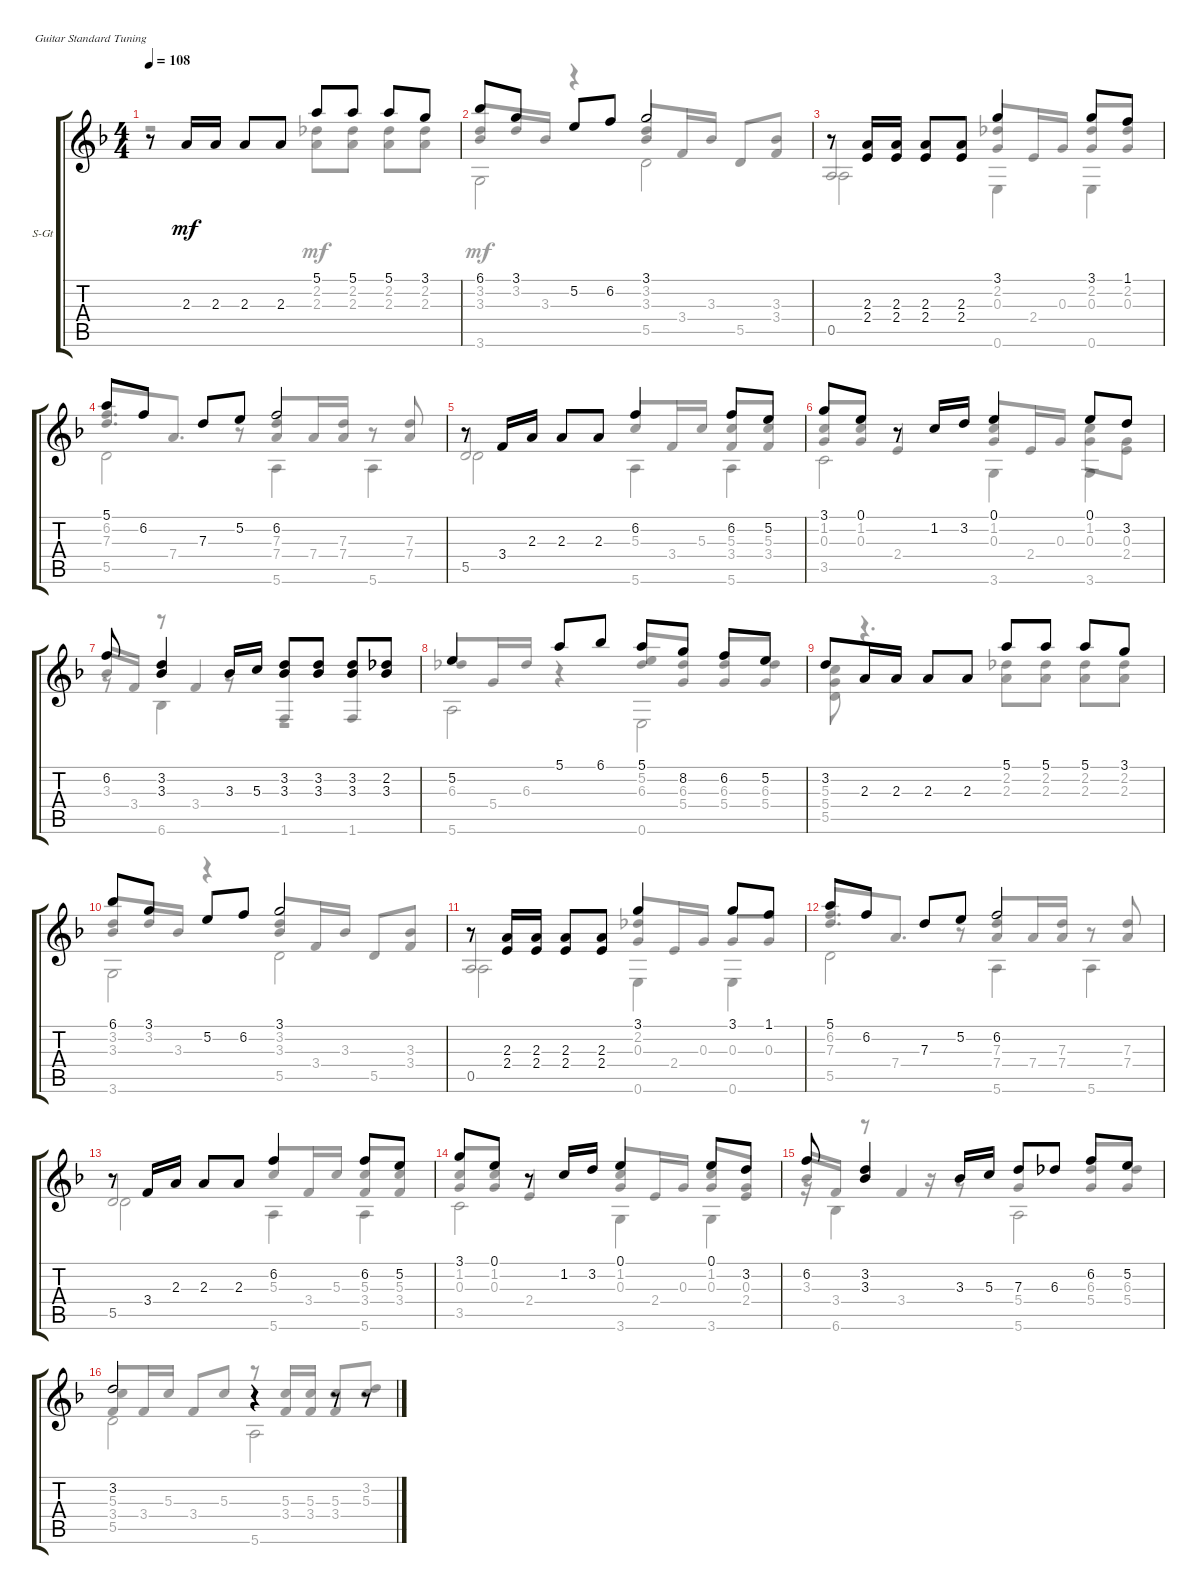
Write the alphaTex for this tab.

\defaultSystemsLayout 4
\bracketExtendMode groupsimilarinstruments
\firstSystemTrackNameOrientation horizontal
\otherSystemsTrackNameOrientation horizontal
\track ("Steel Guitar" "S-Gt") {instrument acousticguitarsteel}
\staff {score tabs}
\tuning (E4 B3 G3 D3 A2 E2)
\voice
\ts (4 4)
\tempo 108
\clef g2
\ks f
r.8{dy mf instrument acousticguitarsteel} 2.3.16 2.3.16 2.3.8 2.3.8 5.1.8 5.1.8 5.1.8 3.1.8 |
6.1.8 3.1.8 5.2.8 6.2.8 3.1.2 |
r.8 (2.3 2.4).16 (2.4 2.3).16 (2.3 2.4).8 (2.4 2.3).8 3.1.4 3.1.8 1.1.8 |
5.1.8 6.2.8 7.3.8 5.2.8 6.2.2 |
r.8 3.4.16 2.3.16 2.3.8 2.3.8 6.2.4 6.2.8 5.2.8 |
3.1.8 0.1.8 r.8 1.2.16 3.2.16 0.1.4 0.1.8 3.2.8 |
6.2.8 (3.2 3.3).4 3.3.16 5.3.16 (3.2 3.3).8 (3.3 3.2).8 (3.2 3.3).8 (3.3 2.2).8 |
5.2.4 5.1.8 6.1.8 5.1.8 8.2.8 6.2.8 5.2.8 |
3.2.8 2.3.16 2.3.16 2.3.8 2.3.8 5.1.8 5.1.8 5.1.8 3.1.8 |
6.1.8 3.1.8 5.2.8 6.2.8 3.1.2 |
r.8 (2.3 2.4).16 (2.3 2.4).16 (2.3 2.4).8 (2.4 2.3).8 3.1.4 3.1.8 1.1.8 |
5.1.8 6.2.8 7.3.8 5.2.8 6.2.2 |
r.8 3.4.16 2.3.16 2.3.8 2.3.8 6.2.4 6.2.8 5.2.8 |
3.1.8 0.1.8 r.8 1.2.16 3.2.16 0.1.4 0.1.8 3.2.8 |
6.2.8 (3.2 3.3).4 3.3.16 5.3.16 7.3.8 6.3.8 6.2.8 5.2.8 |
3.2.2 r.4 r.8 r.8
\voice
\clef g2
\ottava regular
\simile none
\ks f
r.2{dy mf} (2.2 2.3).8 (2.3 2.2).8 (2.3 2.2).8 (2.3 2.2).8 |
(3.2 3.3).8{beam invert} 3.2.16 3.3.16 r.4{beam invert} (3.2 3.3).8{beam invert} 3.4.16 3.3.16 5.5.8{beam invert} (3.4 3.3).8 |
0.5.2{beam invert} (2.2 0.3).8{beam invert} 2.4.16 0.3.16 (2.2 0.3).8{beam invert} (2.2 0.3).8 |
(6.2 7.3).8{d beam invert} 7.4.8{d} r.8{beam invert} (7.3 7.4).8{beam invert} 7.4.16 (7.4 7.3).16 r.8{beam invert} (7.3 7.4).8{beam invert} |
5.5.2{beam invert} 5.3.8{beam invert} 3.4.16 5.3.16 (5.3 3.4).8{beam invert} (3.4 5.3).8 |
(1.2 0.3).8{beam invert} (0.3 1.2).8 2.4.4{beam invert} (1.2 0.3).8 2.4.16{beam invert} 0.3.16{beam invert} (1.2 0.3).8 (0.3 2.4).8 |
3.3.16{beam invert} 3.4.16 r.8{beam invert} 3.4.4{beam invert} 1.6.4{beam invert} 1.6.4{beam invert} |
6.3.8{beam invert} 5.4.16 6.3.16 r.4{beam invert} (5.2 6.3).8{beam invert} (6.3 5.4).8 (5.4 6.3).8{beam invert} (6.3 5.4).8 |
(5.3 5.4 5.5).8 r.4{d} (2.2 2.3).8 (2.3 2.2).8 (2.2 2.3).8 (2.3 2.2).8 |
(3.2 3.3).8{beam invert} 3.2.16 3.3.16 r.4{beam invert} (3.2 3.3).8{beam invert} 3.4.16 3.3.16 5.5.8{beam invert} (3.4 3.3).8 |
0.5.2{beam invert} (2.2 0.3).8{beam invert} 2.4.16 0.3.16 0.3.8{beam invert} 0.3.8 |
(7.3 6.2).8{d beam invert} 7.4.8{d} r.8{beam invert} (7.3 7.4).8 7.4.16{beam invert} (7.4 7.3).16 r.8{beam invert} (7.3 7.4).8{beam invert} |
5.5.2{beam invert} 5.3.8{beam invert} 3.4.16 5.3.16 (5.3 3.4).8{beam invert} (3.4 5.3).8 |
(1.2 0.3).8{beam invert} (0.3 1.2).8 2.4.4{beam invert} (0.3 1.2).8 2.4.16{beam invert} 0.3.16 (1.2 0.3).8{beam invert} (2.4 0.3).8 |
3.3.16{beam invert} 3.4.16 r.8 3.4.4 5.4.4{beam invert} (5.4 6.3).8 (5.4 6.3).8{beam invert} |
(5.3 3.4).8 3.4.16{beam invert} 5.3.16 3.4.8{beam invert} 5.3.8 r.8{beam invert} (5.3 3.4).16{beam invert} (3.4 5.3).16 (5.3 3.4).8{beam invert} (5.3 3.2).8
\voice
\clef g2
\ottava regular
\simile none
\ks f
|
3.6.2 5.5.2 |
0.5.2 0.6.4 0.6.4 |
5.5.2 5.6.4 5.6.4 |
5.5.2 5.6.4 5.6.4 |
3.5.2 3.6.4 3.6.4 |
r.8 6.6.4 r.8 r.2 |
5.6.2 0.6.2 |
|
3.6.2 5.5.2 |
0.5.2 0.6.4 0.6.4 |
5.5.2 5.6.4 5.6.4 |
5.5.2 5.6.4 5.6.4 |
3.5.2 3.6.4 3.6.4 |
r.16 6.6.4 r.16 r.8 5.6.2 |
5.5.2 5.6.2
